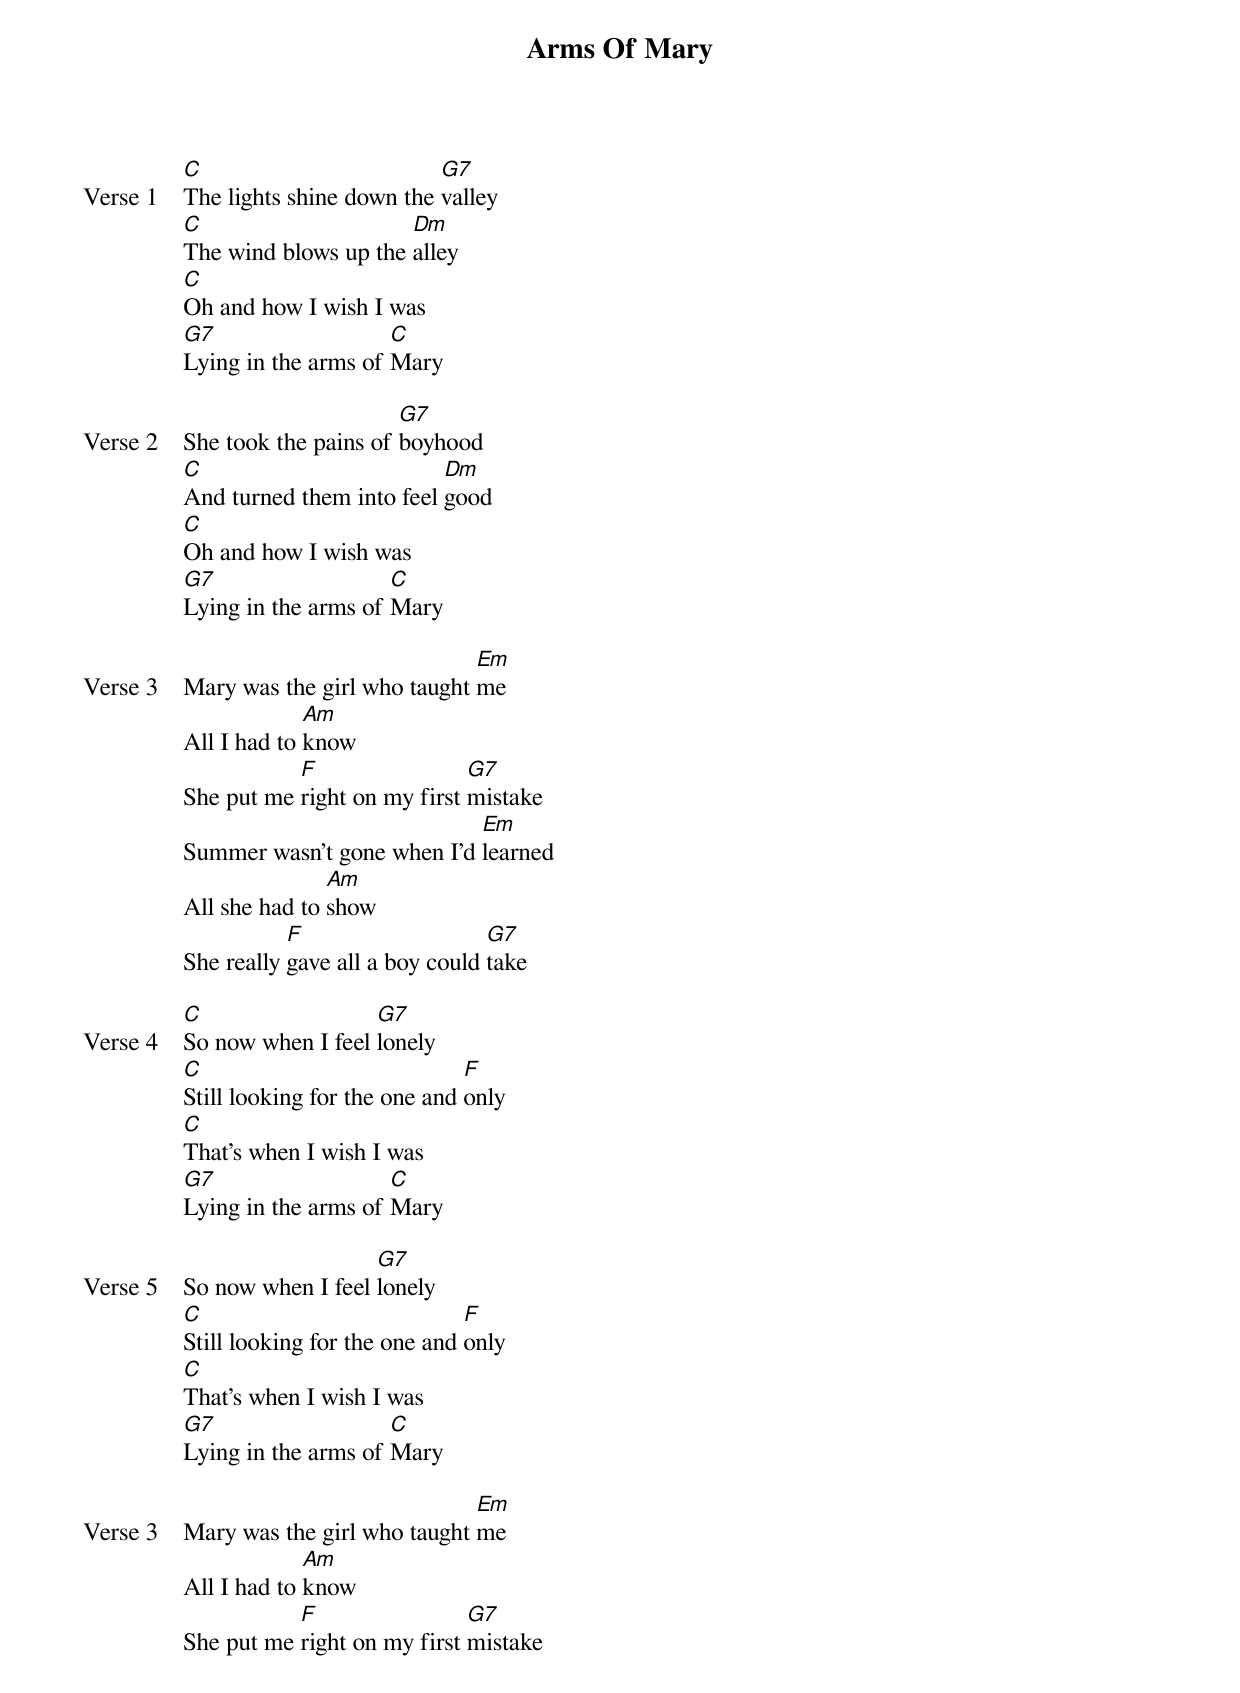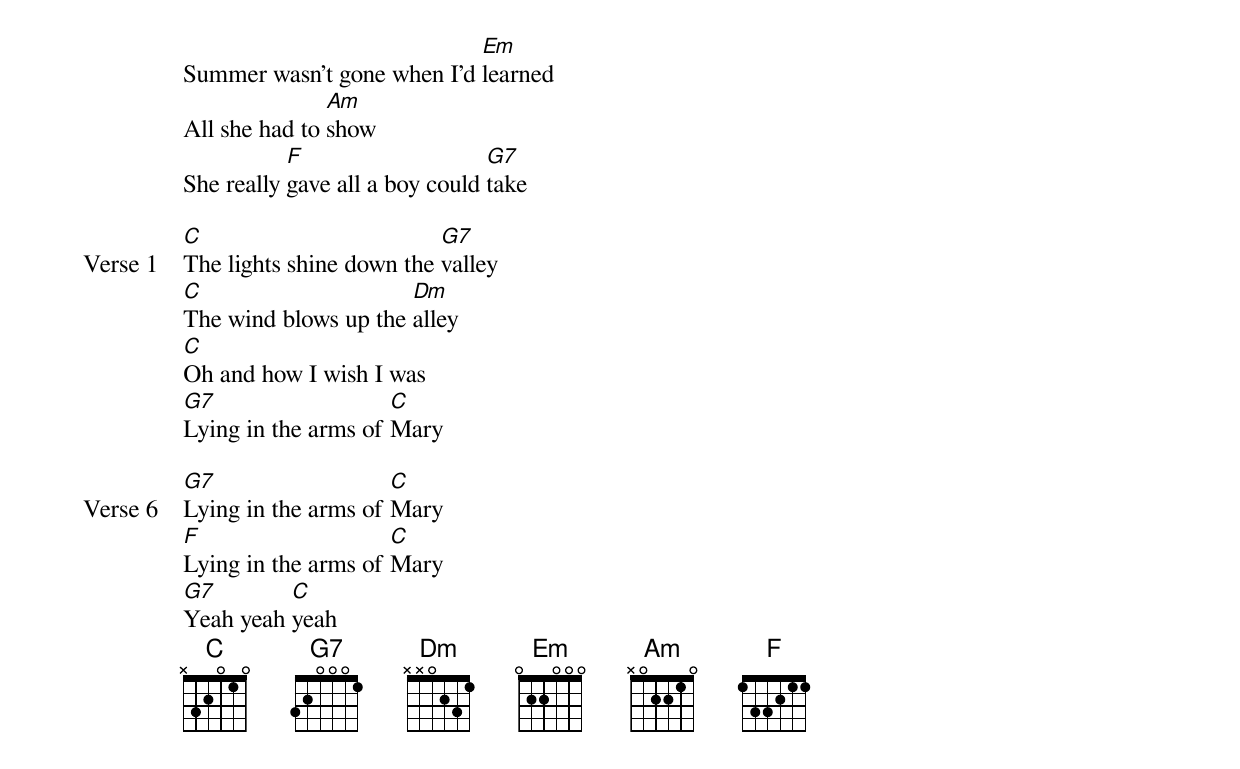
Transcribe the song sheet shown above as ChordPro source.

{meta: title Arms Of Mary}
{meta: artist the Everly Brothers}
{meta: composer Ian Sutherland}

{start_of_verse: Verse 1}
[C]The lights shine down the [G7]valley
[C]The wind blows up the [Dm]alley
[C]Oh and how I wish I was
[G7]Lying in the arms of [C]Mary
{end_of_verse}

{start_of_verse: Verse 2}
She took the pains of [G7]boyhood
[C]And turned them into feel [Dm]good
[C]Oh and how I wish was
[G7]Lying in the arms of [C]Mary
{end_of_verse}

{start_of_verse: Verse 3}
Mary was the girl who taught [Em]me
All I had to [Am]know
She put me [F]right on my first [G7]mistake
Summer wasn't gone when I'd [Em]learned
All she had to [Am]show
She really [F]gave all a boy could [G7]take
{end_of_verse}

{start_of_verse: Verse 4}
[C]So now when I feel [G7]lonely
[C]Still looking for the one and [F]only
[C]That's when I wish I was
[G7]Lying in the arms of [C]Mary
{end_of_verse}

{start_of_verse: Verse 5}
So now when I feel [G7]lonely
[C]Still looking for the one and [F]only
[C]That's when I wish I was
[G7]Lying in the arms of [C]Mary
{end_of_verse}

{start_of_verse: Verse 3}
Mary was the girl who taught [Em]me
All I had to [Am]know
She put me [F]right on my first [G7]mistake
Summer wasn't gone when I'd [Em]learned
All she had to [Am]show
She really [F]gave all a boy could [G7]take
{end_of_verse}

{start_of_verse: Verse 1}
[C]The lights shine down the [G7]valley
[C]The wind blows up the [Dm]alley
[C]Oh and how I wish I was
[G7]Lying in the arms of [C]Mary
{end_of_verse}

{start_of_verse: Verse 6}
[G7]Lying in the arms of [C]Mary
[F]Lying in the arms of [C]Mary
[G7]Yeah yeah [C]yeah
{end_of_verse}
